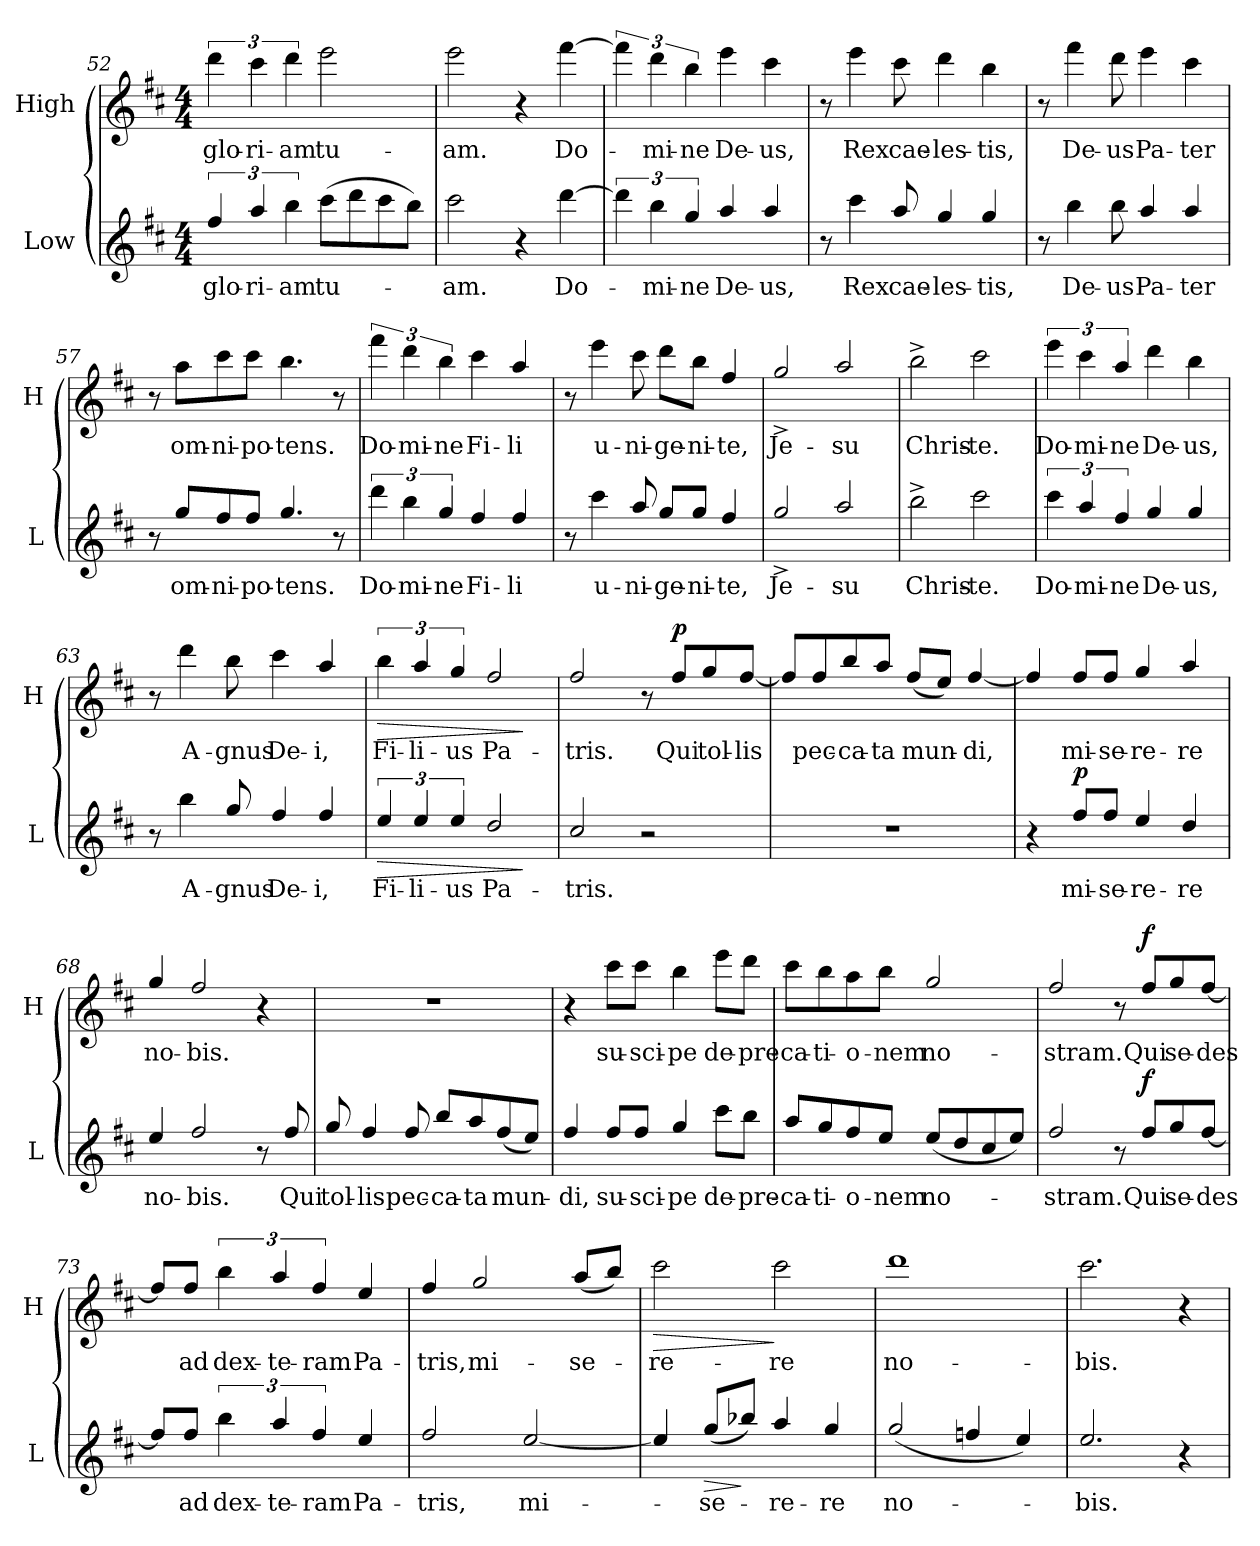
**kern	**text	**dynam	**kern	**text	**dynam
*part2	*part2	*part2	*part1	*part1	*part1
*staff2	*staff2	*staff2	*staff1	*staff1	*staff1
*I"Low	*	*	*I"High	*	*
*I'L	*	*	*I'H	*	*
*clefG2	*	*	*clefG2	*	*
*ITrd7c12	*	*	*ITrd7c12	*	*
*k[f#c#]	*	*	*k[f#c#]	*	*
*D:	*	*	*D:	*	*
*M4/4	*	*	*M4/4	*	*
=52	=52	=52	=52	=52	=52
!	!LO:LY:b	!	!	!LO:LY:b	!
6f#/	glo-	.	6dd\	glo-	.
!	!LO:LY:b	!	!	!LO:LY:b	!
6a/	-ri-	.	6cc#\	-ri-	.
!	!LO:LY:b	!	!	!LO:LY:b	!
6b\	-am	.	6dd\	-am	.
!	!LO:LY:b	!	!	!LO:LY:b	!
(>8cc#\L	tu-	.	2ee\	tu-	.
8dd\	.	.	.	.	.
8cc#\	.	.	.	.	.
8b\J)	.	.	.	.	.
=53	=53	=53	=53	=53	=53
!	!LO:LY:b	!	!	!LO:LY:b	!
2cc#\	-am.	.	2ee\	-am.	.
4r	.	.	4r	.	.
!	!LO:LY:b	!	!	!LO:LY:b	!
[4dd\	Do-	.	[4ff#\	Do-	.
=54	=54	=54	=54	=54	=54
6dd\]	.	.	6ff#\]	.	.
!	!LO:LY:b	!	!	!LO:LY:b	!
6b\	-mi-	.	6dd\	-mi-	.
!	!LO:LY:b	!	!	!LO:LY:b	!
6g/	-ne	.	6b\	-ne	.
!	!LO:LY:b	!	!	!LO:LY:b	!
4a/	De-	.	4ee\	De-	.
!	!LO:LY:b	!	!	!LO:LY:b	!
4a/	-us,	.	4cc#\	-us,	.
=55	=55	=55	=55	=55	=55
8r	.	.	8r	.	.
!	!LO:LY:b	!	!	!LO:LY:b	!
4cc#\	Rex	.	4ee\	Rex	.
!	!LO:LY:b	!	!	!LO:LY:b	!
8a/	cae-	.	8cc#\	cae-	.
!	!LO:LY:b	!	!	!LO:LY:b	!
4g/	-les-	.	4dd\	-les-	.
!	!LO:LY:b	!	!	!LO:LY:b	!
4g/	-tis,	.	4b\	-tis,	.
=56	=56	=56	=56	=56	=56
8r	.	.	8r	.	.
!	!LO:LY:b	!	!	!LO:LY:b	!
4b\	De-	.	4ff#\	De-	.
!	!LO:LY:b	!	!	!LO:LY:b	!
8b\	-us	.	8dd\	-us	.
!	!LO:LY:b	!	!	!LO:LY:b	!
4a/	Pa-	.	4ee\	Pa-	.
!	!LO:LY:b	!	!	!LO:LY:b	!
4a/	-ter	.	4cc#\	-ter	.
!!LO:LB:g=z
=57	=57	=57	=57	=57	=57
8r	.	.	8r	.	.
!	!LO:LY:b	!	!	!LO:LY:b	!
8g/L	om-	.	8a\L	om-	.
!	!LO:LY:b	!	!	!LO:LY:b	!
8f#/	-ni-	.	8cc#\	-ni-	.
!	!LO:LY:b	!	!	!LO:LY:b	!
8f#/J	-po-	.	8cc#\J	-po-	.
!	!LO:LY:b	!	!	!LO:LY:b	!
4.g/	-tens.	.	4.b\	-tens.	.
8r	.	.	8r	.	.
=58	=58	=58	=58	=58	=58
!	!LO:LY:b	!	!	!LO:LY:b	!
6dd\	Do-	.	6ff#\	Do-	.
!	!LO:LY:b	!	!	!LO:LY:b	!
6b\	-mi-	.	6dd\	-mi-	.
!	!LO:LY:b	!	!	!LO:LY:b	!
6g/	-ne	.	6b\	-ne	.
!	!LO:LY:b	!	!	!LO:LY:b	!
4f#/	Fi-	.	4cc#\	Fi-	.
!	!LO:LY:b	!	!	!LO:LY:b	!
4f#/	-li	.	4a/	-li	.
=59	=59	=59	=59	=59	=59
8r	.	.	8r	.	.
!	!LO:LY:b	!	!	!LO:LY:b	!
4cc#\	u-	.	4ee\	u-	.
!	!LO:LY:b	!	!	!LO:LY:b	!
8a/	-ni-	.	8cc#\	-ni-	.
!	!LO:LY:b	!	!	!LO:LY:b	!
8g/L	-ge-	.	8dd\L	-ge-	.
!	!LO:LY:b	!	!	!LO:LY:b	!
8g/J	-ni-	.	8b\J	-ni-	.
!	!LO:LY:b	!	!	!LO:LY:b	!
4f#/	-te,	.	4f#/	-te,	.
=60	=60	=60	=60	=60	=60
!	!LO:LY:b	!	!	!LO:LY:b	!
2g^</	Je-	.	2g^</	Je-	.
!	!LO:LY:b	!	!	!LO:LY:b	!
2a/	-su	.	2a/	-su	.
=61	=61	=61	=61	=61	=61
!	!LO:LY:b	!	!	!LO:LY:b	!
2b^>\	Chris-	.	2b^>\	Chris-	.
!	!LO:LY:b	!	!	!LO:LY:b	!
2cc#\	-te.	.	2cc#\	-te.	.
=62	=62	=62	=62	=62	=62
!	!LO:LY:b	!	!	!LO:LY:b	!
6cc#\	Do-	.	6ee\	Do-	.
!	!LO:LY:b	!	!	!LO:LY:b	!
6a/	-mi-	.	6cc#\	-mi-	.
!	!LO:LY:b	!	!	!LO:LY:b	!
6f#/	-ne	.	6a/	-ne	.
!	!LO:LY:b	!	!	!LO:LY:b	!
4g/	De-	.	4dd\	De-	.
!	!LO:LY:b	!	!	!LO:LY:b	!
4g/	-us,	.	4b\	-us,	.
!!LO:PB:g=z
=63	=63	=63	=63	=63	=63
8r	.	.	8r	.	.
!	!LO:LY:b	!	!	!LO:LY:b	!
4b\	A-	.	4dd\	A-	.
!	!LO:LY:b	!	!	!LO:LY:b	!
8g/	-gnus	.	8b\	-gnus	.
!	!LO:LY:b	!	!	!LO:LY:b	!
4f#/	De-	.	4cc#\	De-	.
!	!LO:LY:b	!	!	!LO:LY:b	!
4f#/	-i,	.	4a/	-i,	.
=64	=64	=64	=64	=64	=64
!	!LO:LY:b	!LO:HP:b	!	!LO:LY:b	!LO:HP:b
6e/	Fi-	>	6b\	Fi-	>
!	!LO:LY:b	!	!	!LO:LY:b	!
6e/	-li-	.	6a/	-li-	.
!	!LO:LY:b	!	!	!LO:LY:b	!
6e/	-us	.	6g/	-us	.
!	!LO:LY:b	!	!	!LO:LY:b	!
2d/	Pa-	.	2f#/	Pa-	.
.	.	]	.	.	]
=65	=65	=65	=65	=65	=65
!	!LO:LY:b	!	!	!LO:LY:b	!
2c#/	-tris.	.	2f#/	-tris.	.
2r	.	.	8r	.	.
!	!	!	!	!LO:LY:b	!LO:DY:a
.	.	.	8f#/L	Qui	p
!	!	!	!	!LO:LY:b	!
.	.	.	8g/	tol-	.
!	!	!	!	!LO:LY:b	!
.	.	.	[8f#/J	-lis	.
=66	=66	=66	=66	=66	=66
1r	.	.	8f#/L]	.	.
!	!	!	!	!LO:LY:b	!
.	.	.	8f#/	pec-	.
!	!	!	!	!LO:LY:b	!
.	.	.	8b/	-ca-	.
!	!	!	!	!LO:LY:b	!
.	.	.	8a/J	-ta	.
!	!	!	!	!LO:LY:b	!
.	.	.	(<8f#/L	mun-	.
.	.	.	8e/J)	.	.
!	!	!	!	!LO:LY:b	!
.	.	.	[4f#/	-di,	.
=67	=67	=67	=67	=67	=67
4r	.	.	4f#/]	.	.
!	!LO:LY:b	!LO:DY:a	!	!LO:LY:b	!
8f#/L	mi-	p	8f#/L	mi-	.
!	!LO:LY:b	!	!	!LO:LY:b	!
8f#/J	-se-	.	8f#/J	-se-	.
!	!LO:LY:b	!	!	!LO:LY:b	!
4e/	-re-	.	4g/	-re-	.
!	!LO:LY:b	!	!	!LO:LY:b	!
4d/	-re	.	4a/	-re	.
=68	=68	=68	=68	=68	=68
!	!LO:LY:b	!	!	!LO:LY:b	!
4e/	no-	.	4g/	no-	.
!	!LO:LY:b	!	!	!LO:LY:b	!
2f#/	-bis.	.	2f#/	-bis.	.
8r	.	.	4r	.	.
!	!LO:LY:b	!	!	!	!
8f#/	Qui	.	.	.	.
!!LO:LB:g=z
=69	=69	=69	=69	=69	=69
!	!LO:LY:b	!	!	!	!
8g/	tol-	.	1r	.	.
!	!LO:LY:b	!	!	!	!
4f#/	-lis	.	.	.	.
!	!LO:LY:b	!	!	!	!
8f#/	pec-	.	.	.	.
!	!LO:LY:b	!	!	!	!
8b/L	-ca-	.	.	.	.
!	!LO:LY:b	!	!	!	!
8a/	-ta	.	.	.	.
!	!LO:LY:b	!	!	!	!
(<8f#/	mun-	.	.	.	.
8e/J)	.	.	.	.	.
=70	=70	=70	=70	=70	=70
!	!LO:LY:b	!	!	!	!
4f#/	-di,	.	4r	.	.
!	!LO:LY:b	!	!	!LO:LY:b	!
8f#/L	su-	.	8cc#\L	su-	.
!	!LO:LY:b	!	!	!LO:LY:b	!
8f#/J	-sci-	.	8cc#\J	-sci-	.
!	!LO:LY:b	!	!	!LO:LY:b	!
4g/	-pe	.	4b\	-pe	.
!	!LO:LY:b	!	!	!LO:LY:b	!
8cc#\L	de-	.	8ee\L	de-	.
!	!LO:LY:b	!	!	!LO:LY:b	!
8b\J	-pre-	.	8dd\J	-pre-	.
=71	=71	=71	=71	=71	=71
!	!LO:LY:b	!	!	!LO:LY:b	!
8a/L	-ca-	.	8cc#\L	-ca-	.
!	!LO:LY:b	!	!	!LO:LY:b	!
8g/	-ti-	.	8b\	-ti-	.
!	!LO:LY:b	!	!	!LO:LY:b	!
8f#/	-o-	.	8a\	-o-	.
!	!LO:LY:b	!	!	!LO:LY:b	!
8e/J	-nem	.	8b\J	-nem	.
!	!LO:LY:b	!	!	!LO:LY:b	!
(<8e/L	no-	.	2g/	no-	.
8d/	.	.	.	.	.
8c#/	.	.	.	.	.
8e/J)	.	.	.	.	.
=72	=72	=72	=72	=72	=72
!	!LO:LY:b	!	!	!LO:LY:b	!
2f#/	-stram.	.	2f#/	-stram.	.
8r	.	.	8r	.	.
!	!LO:LY:b	!LO:DY:a	!	!LO:LY:b	!LO:DY:a
8f#/L	Qui	f	8f#/L	Qui	f
!	!LO:LY:b	!	!	!LO:LY:b	!
8g/	se-	.	8g/	se-	.
!	!LO:LY:b	!	!	!LO:LY:b	!
[8f#/J	-des	.	[8f#/J	-des	.
=73	=73	=73	=73	=73	=73
8f#/L]	.	.	8f#/L]	.	.
!	!LO:LY:b	!	!	!LO:LY:b	!
8f#/J	ad	.	8f#/J	ad	.
!	!LO:LY:b	!	!	!LO:LY:b	!
6b\	dex-	.	6b\	dex-	.
!	!LO:LY:b	!	!	!LO:LY:b	!
6a/	-te-	.	6a/	-te-	.
!	!LO:LY:b	!	!	!LO:LY:b	!
6f#/	-ram	.	6f#/	-ram	.
!	!LO:LY:b	!	!	!LO:LY:b	!
4e/	Pa-	.	4e/	Pa-	.
!!LO:LB:g=z
=74	=74	=74	=74	=74	=74
!	!LO:LY:b	!	!	!LO:LY:b	!
2f#/	-tris,	.	4f#/	-tris,	.
!	!	!	!	!LO:LY:b	!
.	.	.	2g/	mi-	.
!	!LO:LY:b	!	!	!	!
[2e/	mi-	.	.	.	.
!	!	!	!	!LO:LY:b	!
.	.	.	(<8a/L	-se-	.
.	.	.	8b/J)	.	.
=75	=75	=75	=75	=75	=75
!	!	!	!	!LO:LY:b	!LO:HP:b
4e/]	.	.	2cc#\	-re-	>
!	!LO:LY:b	!LO:HP:b	!	!	!
(<8g/L	-se-	>	.	.	.
8b-X/J)	.	]	.	.	.
!	!LO:LY:b	!	!	!LO:LY:b	!
4a/	-re-	.	2cc#\	-re	]
!	!LO:LY:b	!	!	!	!
4g/	-re	.	.	.	.
=76	=76	=76	=76	=76	=76
!	!LO:LY:b	!	!	!LO:LY:b	!
(<2g/	no-	.	1dd	no-	.
4fn/	.	.	.	.	.
4e/)	.	.	.	.	.
=77	=77	=77	=77	=77	=77
!	!LO:LY:b	!	!	!LO:LY:b	!
2.e/	-bis.	.	2.cc#\	-bis.	.
4r	.	.	4r	.	.
=	=	=	=	=	=
*-	*-	*-	*-	*-	*-
